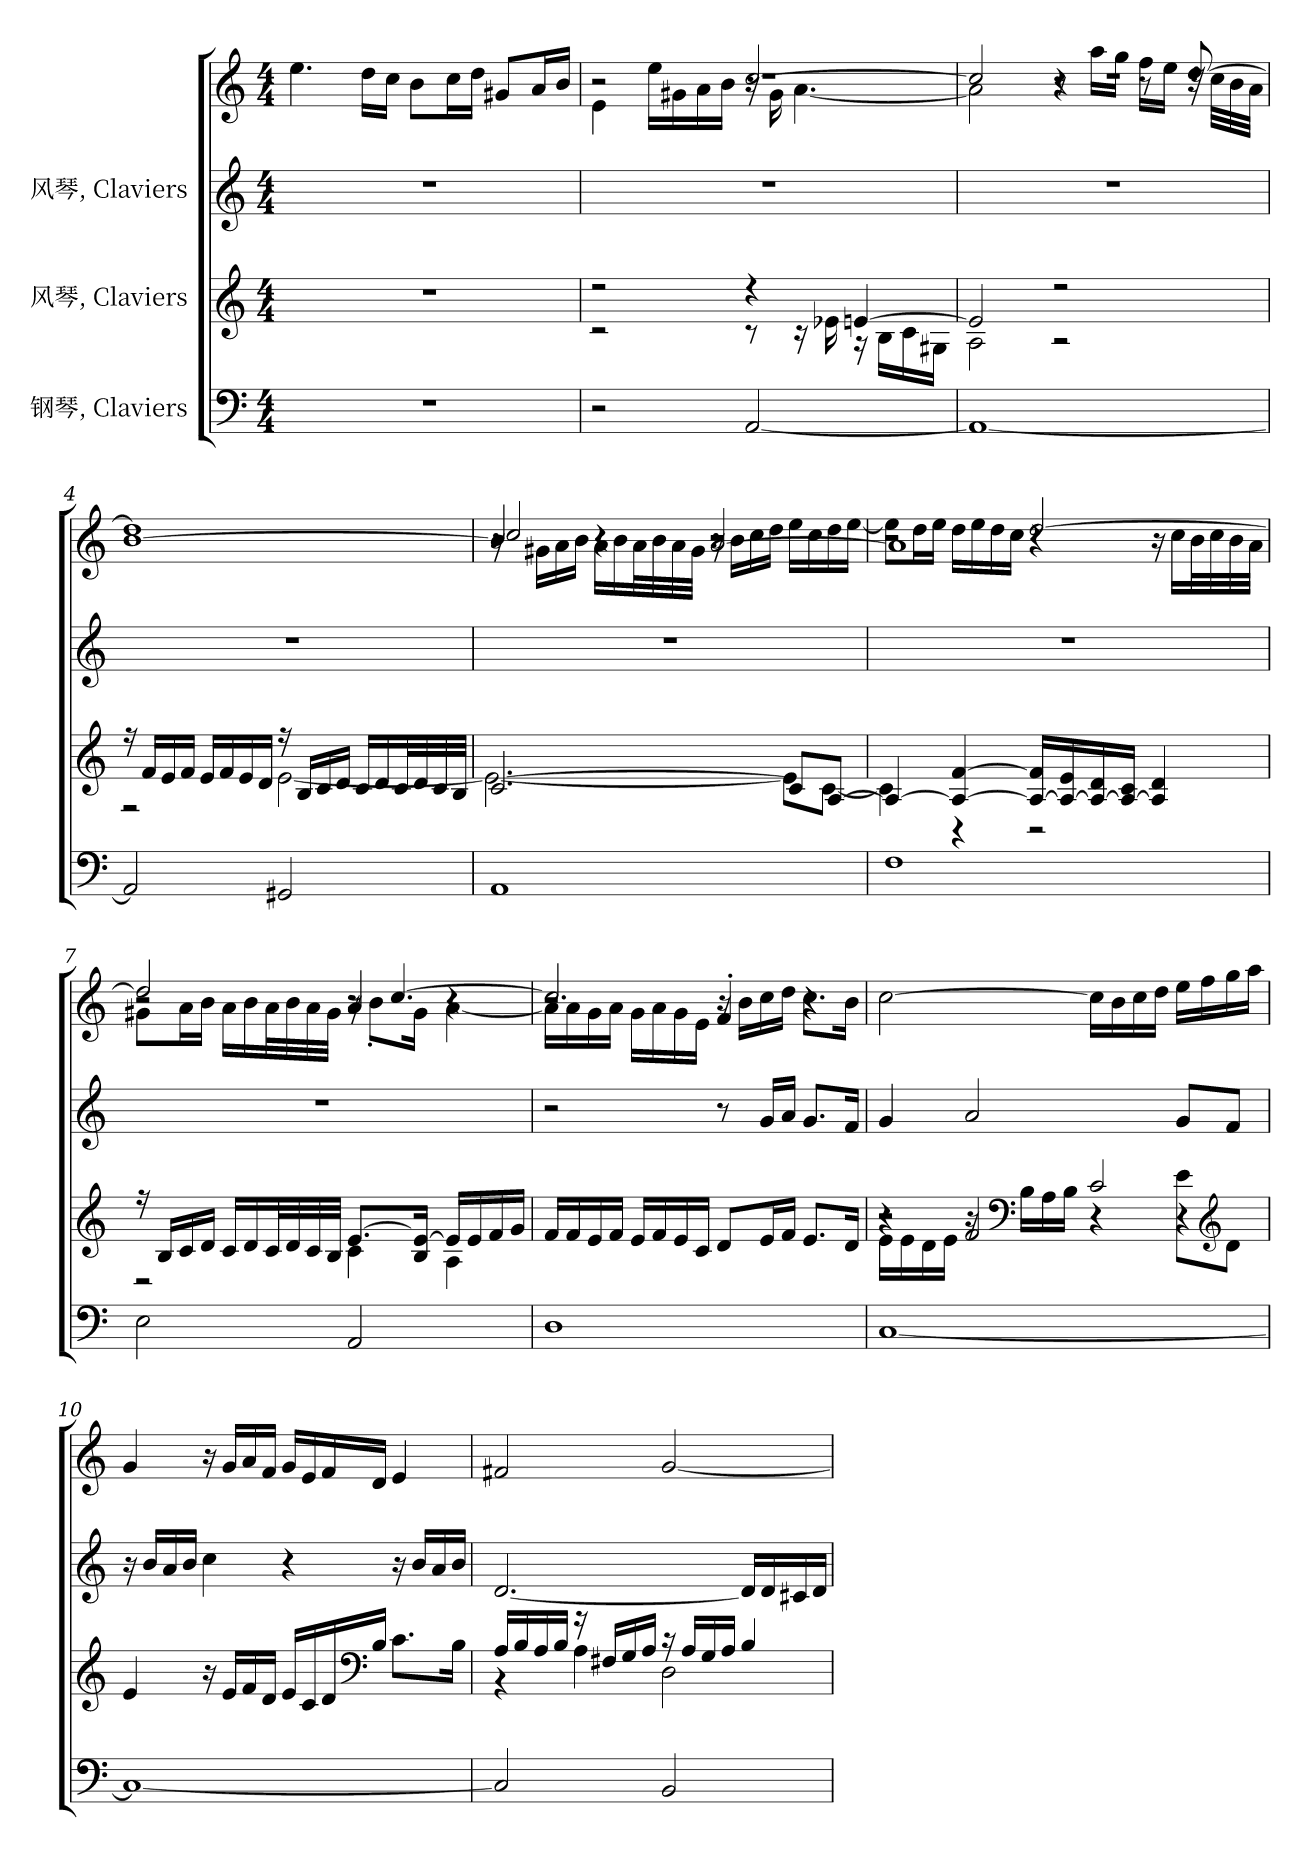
**kern	**kern	**kern	**kern
*part3	*part2	*part1	*part1
*staff4	*staff3	*staff2	*staff1
*I"钢琴, Claviers	*I"风琴, Claviers	*I"风琴, Claviers	*
*clefF4	*clefG2	*clefG2	*clefG2
*k[]	*k[]	*k[]	*k[]
*M4/4	*M4/4	*M4/4	*M4/4
*MM70	*MM70	*MM70	*MM70
=1	=1	=1	=1
1r	1r	1r	4.ee\
.	.	.	16dd\LL
.	.	.	16cc\JJ
.	.	.	8b\L
.	.	.	16cc\L
.	.	.	16dd\JJ
.	.	.	8g#X/L
.	.	.	16a/L
.	.	.	16b/JJ
=2	=2	=2	=2
*	*^	*	*^
*	*	*	*	*	*^
2r	2r	2r	1r	1r	4e\	2r
.	.	.	.	.	16ee\LL	.
.	.	.	.	.	16g#X\	.
.	.	.	.	.	16a\	.
.	.	.	.	.	16b\JJ	.
[2AA/	4r	8r	.	.	16r	[2cc/
.	.	.	.	.	16g#\	.
.	.	16r	.	.	[4.a\	.
.	.	16e-X\	.	.	.	.
.	[4en/	16r	.	.	.	.
.	.	16B\LL	.	.	.	.
.	.	16c\	.	.	.	.
.	.	16G#X\JJ	.	.	.	.
!!LO:LB:g=z	!!	!!
=3	=3	=3	=3	=3	=3	=3
1AA_	2e/]	2A\	1r	1r	2a\]	2cc/]
.	2r	2r	.	.	8r	4r
.	.	.	.	.	16aa\LL	.
.	.	.	.	.	16gg\JJ	.
.	.	.	.	.	16ff\LL	8r
.	.	.	.	.	16ee\JJ	.
.	.	.	.	.	32r	[8dd/
.	.	.	.	.	32cc\LLL	.
.	.	.	.	.	32b\	.
.	.	.	.	.	32a\JJJ	.
*	*	*	*	*	*v	*v
=4	=4	=4	=4	=4	=4
2AA/]	16r	2r	1r	[1b	1dd]
.	16f/LL	.	.	.	.
.	16e/	.	.	.	.
.	16f/JJ	.	.	.	.
.	16e/LL	.	.	.	.
.	16f/	.	.	.	.
.	16e/	.	.	.	.
.	16d/JJ	.	.	.	.
2GG#X/	16r	[2e\	.	.	.
.	16B/LL	.	.	.	.
.	16c/	.	.	.	.
.	16d/JJ	.	.	.	.
.	16c/LL	.	.	.	.
.	16d/	.	.	.	.
.	32c/L	.	.	.	.
.	32d/	.	.	.	.
.	32c/	.	.	.	.
.	32B/JJJ	.	.	.	.
!!LO:LB:g=z
=5	=5	=5	=5	=5	=5
*	*	*	*	*	*^
1AA	[2.c/	2.e\_	1r	4b/]	16r	2cc/
.	.	.	.	.	16g#X\LL	.
.	.	.	.	.	16a\	.
.	.	.	.	.	16b\JJ	.
.	.	.	.	4r	16a\LL	.
.	.	.	.	.	16b\	.
.	.	.	.	.	32a\L	.
.	.	.	.	.	32b\	.
.	.	.	.	.	32a\	.
.	.	.	.	.	32g#\JJJ	.
.	.	.	.	2r	16r	[2a/
.	.	.	.	.	16b\LL	.
.	.	.	.	.	16cc\	.
.	.	.	.	.	16dd\JJ	.
.	8c/L]	8e\L]	.	.	16ee\LL	.
.	.	.	.	.	16cc\	.
.	[8A/J	[8c\J	.	.	16dd\	.
.	.	.	.	.	[16ee\JJ	.
=6	=6	=6	=6	=6	=6	=6
1F	4A/_	4c\]	1r	2r	8ee\L]	1a]
.	.	.	.	.	16dd\L	.
.	.	.	.	.	16ee\JJ	.
.	4A/_ [4f/	4r	.	.	16dd\LL	.
.	.	.	.	.	16ee\	.
.	.	.	.	.	16dd\	.
.	.	.	.	.	16cc\JJ	.
.	16A/_ 16f/]LL	2r	.	[2dd/	4r	.
.	16A/_ 16e/	.	.	.	.	.
.	16A/_ 16d/	.	.	.	.	.
.	16A/_ 16c/JJ	.	.	.	.	.
.	4A/] 4d/	.	.	.	16r	.
.	.	.	.	.	16cc\LL	.
.	.	.	.	.	32b\L	.
.	.	.	.	.	32cc\	.
.	.	.	.	.	32b\	.
.	.	.	.	.	32a\JJJ	.
!!LO:PB:g=z	!!	!!
=7	=7	=7	=7	=7	=7	=7
2E\	16r	2r	1r	2dd/]	8g#X\L	2r
.	16B/LL	.	.	.	.	.
.	16c/	.	.	.	16a\L	.
.	16d/JJ	.	.	.	16b\JJ	.
.	16c/LL	.	.	.	16a\LL	.
.	16d/	.	.	.	16b\	.
.	32c/L	.	.	.	32a\L	.
.	32d/	.	.	.	32b\	.
.	32c/	.	.	.	32a\	.
.	32B/JJJ	.	.	.	32g#\JJJ	.
2AA/	[8.e/L	4c\	.	8r	16r	4a/
.	.	.	.	.	8b'\L	.
.	.	.	.	[4.cc/	.	.
.	16B/ 16e/_Jk	.	.	.	16g#\Jk	.
.	16e/LL]	4A\	.	.	[4a\	4r
.	16e/	.	.	.	.	.
.	16f/	.	.	.	.	.
.	16g/JJ	.	.	.	.	.
*	*v	*v	*	*	*	*
=8	=8	=8	=8	=8	=8
1D	16f/LL	2r	2.cc/]	16a\LL]	2r
.	16f/	.	.	16a\	.
.	16e/	.	.	16g\	.
.	16f/JJ	.	.	16a\JJ	.
.	16e/LL	.	.	16g\LL	.
.	16f/	.	.	16a\	.
.	16e/	.	.	16g\	.
.	16c/JJ	.	.	16e\JJ	.
.	8d/L	8r	.	16r	4f'/
.	.	.	.	16b\LL	.
.	16e/L	16g/LL	.	16cc\	.
.	16f/JJ	16a/JJ	.	16dd\JJ	.
.	8.e/L	8.g/L	4r	8.cc\L	4r
.	16d/Jk	16f/Jk	.	16b\Jk	.
*	*	*	*v	*v	*v
!!LO:LB:g=z
=9	=9	=9	=9
*	*^	*	*
*	*	*^	*	*
[1C	4r	16e\LL	2r	4g/	[2cc\
.	.	16e\	.	.	.
.	.	16d\	.	.	.
.	.	16e\JJ	.	.	.
.	2f/	16r	.	2a/	.
*	*clefF4	*	*	*	*
.	.	16B\LL	.	.	.
.	.	16A\	.	.	.
.	.	16B\JJ	.	.	.
.	.	4r	2c/	.	16cc\LL]
.	.	.	.	.	16b\
.	.	.	.	.	16cc\
.	.	.	.	.	16dd\JJ
.	4r	8e\L	.	8g/L	16ee\LL
.	.	.	.	.	16ff\
*	*clefG2	*	*	*	*
.	.	8d\J	.	8f/J	16gg\
.	.	.	.	.	16aa\JJ
*	*v	*v	*v	*	*
=10	=10	=10	=10
1C_	4e/	16r	4g/
.	.	16b/LL	.
.	.	16a/	.
.	.	16b/JJ	.
.	16r	4cc\	16r
.	16e/LL	.	16g/LL
.	16f/	.	16a/
.	16d/JJ	.	16f/JJ
.	16e/LL	4r	16g/LL
.	16c/	.	16e/
.	16d/	.	16f/
*	*clefF4	*	*
.	16B/JJ	.	16d/JJ
.	8.c\L	16r	4e/
.	.	16b/LL	.
.	.	16a/	.
.	16B\Jk	16b/JJ	.
!!LO:LB:g=z
=11	=11	=11	=11
*	*^	*	*
2C/]	16A/LL	4r	[2.d/	2f#X/
.	16B/	.	.	.
.	16A/	.	.	.
.	16B/JJ	.	.	.
.	16r	4A\	.	.
.	16F#X/LL	.	.	.
.	16G/	.	.	.
.	16A/JJ	.	.	.
2BB/	16r	2D\	.	[2g/
.	16A/LL	.	.	.
.	16G/	.	.	.
.	16A/JJ	.	.	.
.	4B/	.	16d/LL]	.
.	.	.	16d/	.
.	.	.	16c#X/	.
.	.	.	16d/JJ	.
*	*v	*v	*	*
=	=	=	=
*-	*-	*-	*-
